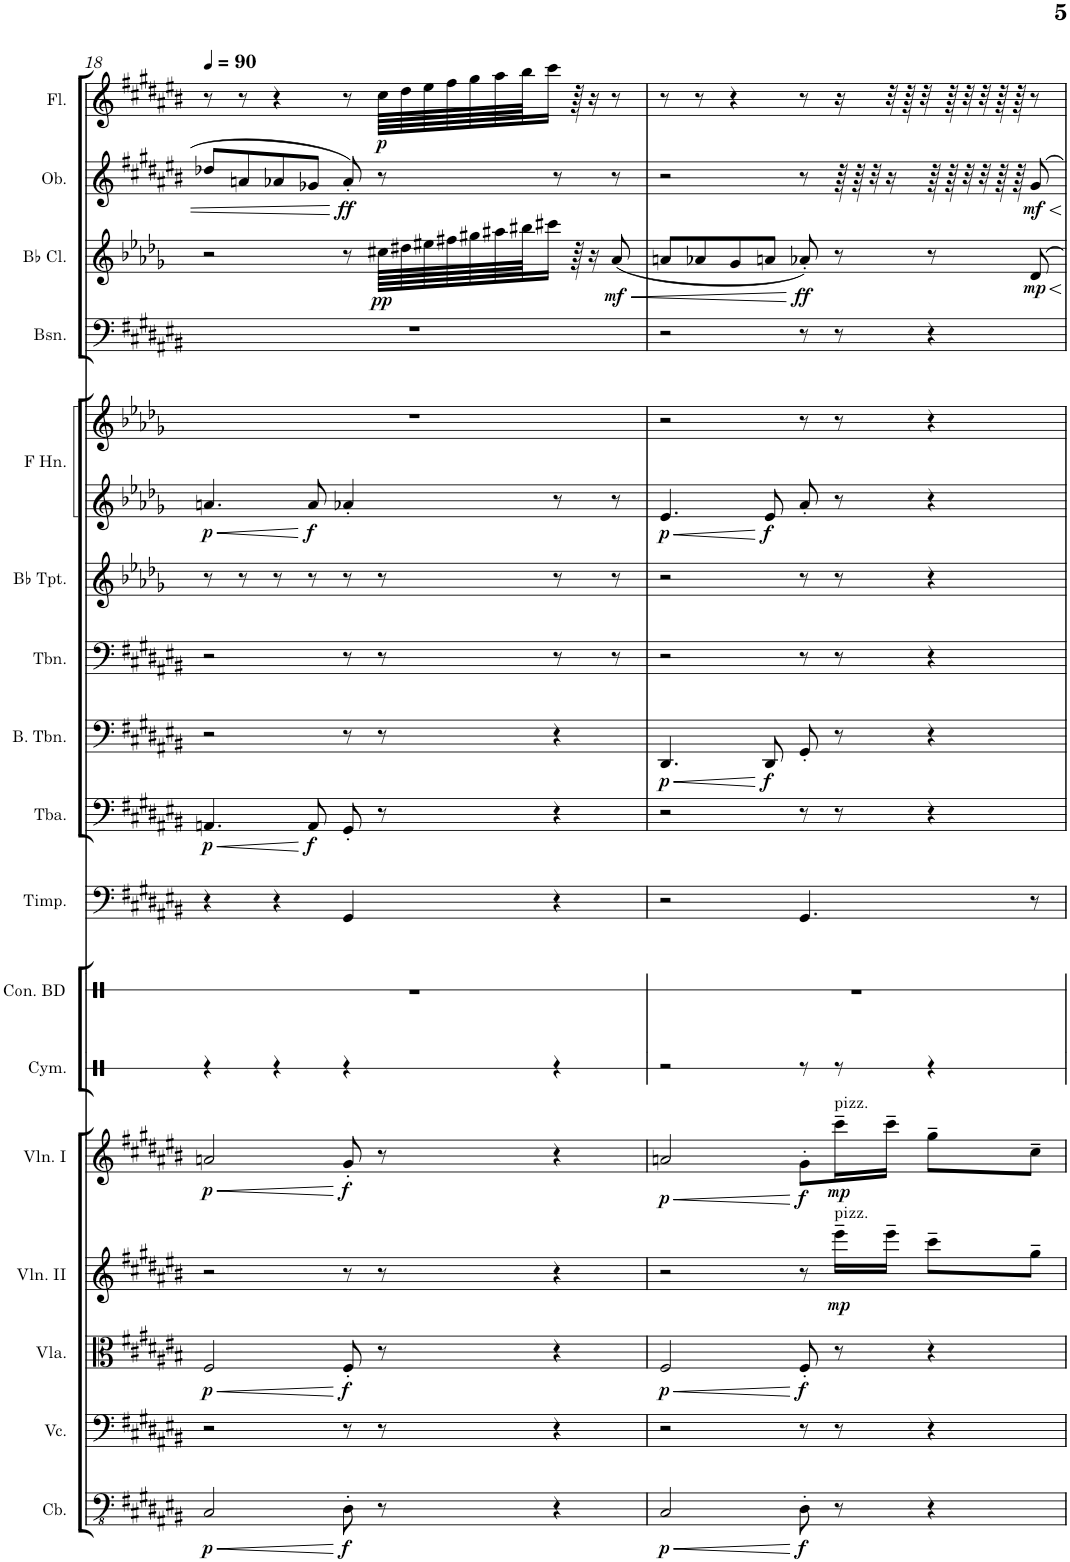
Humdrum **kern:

**kern	**dynam	**kern	**kern	**dynam	**kern	**dynam	**kern	**dynam	**kern	**kern	**kern	**kern	**dynam	**kern	**dynam	**kern	**kern	**kern	**kern	**dynam	**kern	**kern	**dynam	**kern	**dynam	**kern	**dynam
*part17	*part17	*part16	*part15	*part15	*part14	*part14	*part13	*part13	*part12	*part11	*part10	*part9	*part9	*part8	*part8	*part7	*part6	*part5	*part5	*part5	*part4	*part3	*part3	*part2	*part2	*part1	*part1
*staff18	*staff18	*staff17	*staff16	*staff16	*staff15	*staff15	*staff14	*staff14	*staff13	*staff12	*staff11	*staff10	*staff10	*staff9	*staff9	*staff8	*staff7	*staff6	*staff5	*staff5/6	*staff4	*staff3	*staff3	*staff2	*staff2	*staff1	*staff1
*I"Contrabasses	*	*I"Violoncellos	*I"Violas	*	*I"Violins II	*	*I"Violins I	*	*I"Cymbal	*I"Concert Bass Drum	*I"Timpani	*I"Tuba	*	*I"Bass Trombone	*	*I"Trombone	*I"Trumpets in Bb	*I"Horns in F	*	*	*I"Bassoons	*I"Clarinets in Bb	*	*I"Oboes	*	*I"Flutes	*
*I'Cb.	*	*I'Vc.	*I'Vla.	*	*I'Vln. II	*	*I'Vln. I	*	*I'Cym.	*I'Con. BD	*I'Timp.	*I'Tba.	*	*I'B. Tbn.	*	*I'Tbn.	*	*	*	*	*I'Bsn.	*	*	*I'Ob.	*	*I'Fl.	*
!!LO:PB:g=z
*clefFv4	*	*clefF4	*clefC3	*	*clefG2	*	*clefG2	*	*clefX	*clefX	*clefF4	*clefF4	*	*clefF4	*	*clefF4	*clefG2	*clefG2	*clefG2	*	*clefF4	*clefG2	*	*clefG2	*	*clefG2	*
*	*	*	*	*	*	*	*	*	*	*	*	*	*	*	*	*	*ITrd1c2	*ITrd4c7	*ITrd4c7	*	*	*ITrd1c2	*	*	*	*	*
*k[f#c#g#d#a#e#b#]	*	*k[f#c#g#d#a#e#b#]	*k[f#c#g#d#a#e#b#]	*	*k[f#c#g#d#a#e#b#]	*	*k[f#c#g#d#a#e#b#]	*	*k[]	*k[]	*k[f#c#g#d#a#e#b#]	*k[f#c#g#d#a#e#b#]	*	*k[f#c#g#d#a#e#b#]	*	*k[f#c#g#d#a#e#b#]	*k[b-e-a-d-g-]	*k[b-e-a-d-g-]	*k[b-e-a-d-g-]	*	*k[f#c#g#d#a#e#b#]	*k[b-e-a-d-g-]	*	*k[f#c#g#d#a#e#b#]	*	*k[f#c#g#d#a#e#b#]	*
*M4/4	*	*M4/4	*M4/4	*	*M4/4	*	*M4/4	*	*M4/4	*M4/4	*M4/4	*M4/4	*	*M4/4	*	*M4/4	*M4/4	*M4/4	*M4/4	*	*M4/4	*M4/4	*	*M4/4	*	*M4/4	*
*MM90	*	*MM90	*MM90	*	*MM90	*	*MM90	*	*MM90	*MM90	*MM90	*MM90	*	*MM90	*	*MM90	*MM90	*MM90	*MM90	*	*MM90	*MM90	*	*MM90	*	*MM90	*
=18	=18	=18	=18	=18	=18	=18	=18	=18	=18	=18	=18	=18	=18	=18	=18	=18	=18	=18	=18	=18	=18	=18	=18	=18	=18	=18	=18
!	!LO:HP:b	!	!	!LO:HP:b	!	!	!	!LO:HP:b	!	!	!	!	!	!	!	!	!	!	!	!	!	!	!	!	!	!	!
!	!LO:DY:n=1:b	!	!	!LO:DY:n=1:b	!	!	!	!LO:DY:n=1:b	!	!	!	!	!LO:DY:b	!	!	!	!	!	!	!LO:DY:b=2	!	!	!	!	!	!	!
2CC#/	< p	2r	2F#/	< p	2r	.	2an/	< p	4r	1r	4r	4.AAn/	p	2r	.	2r	8r	4.an/	1r	p	1r	2r	.	8dd-X/L	.	8r	.
.	.	.	.	.	.	.	.	.	.	.	.	.	.	.	.	.	8r	.	.	.	.	.	.	8an/	.	8r	.
.	.	.	.	.	.	.	.	.	4r	.	4r	.	.	.	.	.	8r	.	.	.	.	.	.	8a-X/	.	4r	.
!	!	!	!	!	!	!	!	!	!	!	!	!	!LO:DY:b	!	!	!	!	!	!	!LO:DY:b=2	!	!	!	!	!	!	!
.	.	.	.	.	.	.	.	.	.	.	.	8AA/	f	.	.	.	8r	8a/	.	f	.	.	.	8g-X/J	.	.	.
!	!LO:DY:n=2:b	!	!	!LO:DY:n=2:b	!	!	!	!LO:DY:n=2:b	!	!	!	!	!	!	!	!	!	!	!	!	!	!	!	!	!LO:DY:b	!	!
8DD#'\	f	8r	8F#'/	f	8r	.	8g#'/	f	4r	.	4GG#/	8GG#'/	.	8r	.	8r	8r	4a-X'/	.	.	.	8r	.	8a-'/	ff	8r	.
!	!	!	!	!	!	!	!	!	!	!	!	!	!	!	!	!	!	!	!	!	!	!	!LO:DY:b	!	!	!	!LO:DY:b
8r	.	8r	8r	.	8r	.	8r	.	.	.	.	8r	.	8r	.	8r	8r	.	.	.	.	64cc#X\LLLL	pp	8r	.	64cc#\LLLL	p
.	.	.	.	.	.	.	.	.	.	.	.	.	.	.	.	.	.	.	.	.	.	64dd#X\	.	.	.	64dd#\	.
.	.	.	.	.	.	.	.	.	.	.	.	.	.	.	.	.	.	.	.	.	.	64ee#X\	.	.	.	64ee#\	.
.	.	.	.	.	.	.	.	.	.	.	.	.	.	.	.	.	.	.	.	.	.	64ff#X\	.	.	.	64ff#\	.
.	.	.	.	.	.	.	.	.	.	.	.	.	.	.	.	.	.	.	.	.	.	64gg#X\	.	.	.	64gg#\	.
.	.	.	.	.	.	.	.	.	.	.	.	.	.	.	.	.	.	.	.	.	.	64aa#X\	.	.	.	64aa#\	.
.	.	.	.	.	.	.	.	.	.	.	.	.	.	.	.	.	.	.	.	.	.	64bb#X\JJ	.	.	.	64bb#\JJ	.
.	.	.	.	.	.	.	.	.	.	.	.	.	.	.	.	.	.	.	.	.	.	16ccc#X\JJ	.	.	.	16ccc#\JJ	.
4r	.	4r	4r	.	4r	.	4r	.	4r	.	4r	4r	.	4r	.	8r	8r	8r	.	.	.	.	.	8r	.	.	.
.	.	.	.	.	.	.	.	.	.	.	.	.	.	.	.	.	.	.	.	.	.	64r	.	.	.	64r	.
.	.	.	.	.	.	.	.	.	.	.	.	.	.	.	.	.	.	.	.	.	.	16r	.	.	.	16r	.
!	!	!	!	!	!	!	!	!	!	!	!	!	!	!	!	!	!	!	!	!	!	!	!LO:HP:b	!	!	!	!
!	!	!	!	!	!	!	!	!	!	!	!	!	!	!	!	!	!	!	!	!	!	!	!LO:DY:n=1:b	!	!	!	!
.	.	.	.	.	.	.	.	.	.	.	.	.	.	.	.	8r	8r	8r	.	.	.	(8a-/	< mf	8r	.	8r	.
=19	=19	=19	=19	=19	=19	=19	=19	=19	=19	=19	=19	=19	=19	=19	=19	=19	=19	=19	=19	=19	=19	=19	=19	=19	=19	=19	=19
!	!LO:DY:b	!	!	!LO:DY:b	!	!	!	!LO:DY:b	!	!	!	!	!	!	!LO:DY:b	!	!	!	!	!LO:DY:b=2	!	!	!	!	!	!	!
2CC#/	p	2r	2F#/	p	2r	.	2an/	p	2r	1r	2r	2r	.	4.DD#/	p	2r	2r	4.e-/	2r	p	2r	8an/L	.	2r	.	8r	.
.	.	.	.	.	.	.	.	.	.	.	.	.	.	.	.	.	.	.	.	.	.	8a-X/	.	.	.	8r	.
.	.	.	.	.	.	.	.	.	.	.	.	.	.	.	.	.	.	.	.	.	.	8g-/	.	.	.	4r	.
!	!	!	!	!	!	!	!	!	!	!	!	!	!	!	!LO:DY:b	!	!	!	!	!LO:DY:b=2	!	!	!	!	!	!	!
.	.	.	.	.	.	.	.	.	.	.	.	.	.	8DD#/	f	.	.	8e-/	.	f	.	8an/J	.	.	.	.	.
!	!LO:DY:n=1:b	!	!	!LO:DY:n=1:b	!	!	!	!LO:DY:n=1:b	!	!	!	!	!	!	!	!	!	!	!	!	!	!	!LO:DY:n=1:b	!	!	!	!
8DD#'\	[ f	8r	8F#'/	[ f	8r	.	8g#'\L	[ f	8r	.	4.GG#/	8r	.	8GG#'/	.	8r	8r	8a-'/	8r	.	8r	8a-X'/)	[ ff	8r	.	8r	.
!	!	!	!	!	!	!	!LO:TX:a:t=pizz.	!	!	!	!	!	!	!	!	!	!	!	!	!	!	!	!	!	!	!	!
!	!	!	!	!	!LO:TX:a:t=pizz.	!	!	!	!	!	!	!	!	!	!	!	!	!	!	!	!	!	!	!	!	!	!
!	!	!	!	!	!	!LO:DY:b	!	!LO:DY:n=2:b	!	!	!	!	!	!	!	!	!	!	!	!	!	!	!	!	!	!	!
8r	.	8r	8r	.	16eee#~\LL	mp	16ccc#~\L	mp	8r	.	.	8r	.	8r	.	8r	8r	8r	8r	.	8r	8r	.	64r	.	16r	.
.	.	.	.	.	.	.	.	.	.	.	.	.	.	.	.	.	.	.	.	.	.	.	.	64r	.	.	.
.	.	.	.	.	.	.	.	.	.	.	.	.	.	.	.	.	.	.	.	.	.	.	.	32r	.	.	.
.	.	.	.	.	16eee#~\JJ	.	16ccc#~\JJ	.	.	.	.	.	.	.	.	.	.	.	.	.	.	.	.	16r	.	32r	.
.	.	.	.	.	.	.	.	.	.	.	.	.	.	.	.	.	.	.	.	.	.	.	.	.	.	64r	.
.	.	.	.	.	.	.	.	.	.	.	.	.	.	.	.	.	.	.	.	.	.	.	.	.	.	32r	.
4r	.	4r	4r	.	8ccc#~\L	.	8gg#~\L	.	4r	.	.	4r	.	4r	.	4r	4r	4r	4r	.	4r	8r	.	64r	.	.	.
.	.	.	.	.	.	.	.	.	.	.	.	.	.	.	.	.	.	.	.	.	.	.	.	64r	.	64r	.
.	.	.	.	.	.	.	.	.	.	.	.	.	.	.	.	.	.	.	.	.	.	.	.	32r	.	32r	.
.	.	.	.	.	.	.	.	.	.	.	.	.	.	.	.	.	.	.	.	.	.	.	.	32r	.	32r	.
.	.	.	.	.	.	.	.	.	.	.	.	.	.	.	.	.	.	.	.	.	.	.	.	64r	.	64r	.
.	.	.	.	.	.	.	.	.	.	.	.	.	.	.	.	.	.	.	.	.	.	.	.	64r	.	64r	.
!	!	!	!	!	!	!	!	!	!	!	!	!	!	!	!	!	!	!	!	!	!	!	!LO:DY:n=2:b	!	!LO:DY:b	!	!
.	.	.	.	.	8gg#~\J	.	8cc#~\J	.	.	.	8r	.	.	.	.	.	.	.	.	.	.	8d-/	mp	8g#/	mf	8r	.
=	=	=	=	=	=	=	=	=	=	=	=	=	=	=	=	=	=	=	=	=	=	=	=	=	=	=	=
*-	*-	*-	*-	*-	*-	*-	*-	*-	*-	*-	*-	*-	*-	*-	*-	*-	*-	*-	*-	*-	*-	*-	*-	*-	*-	*-	*-
